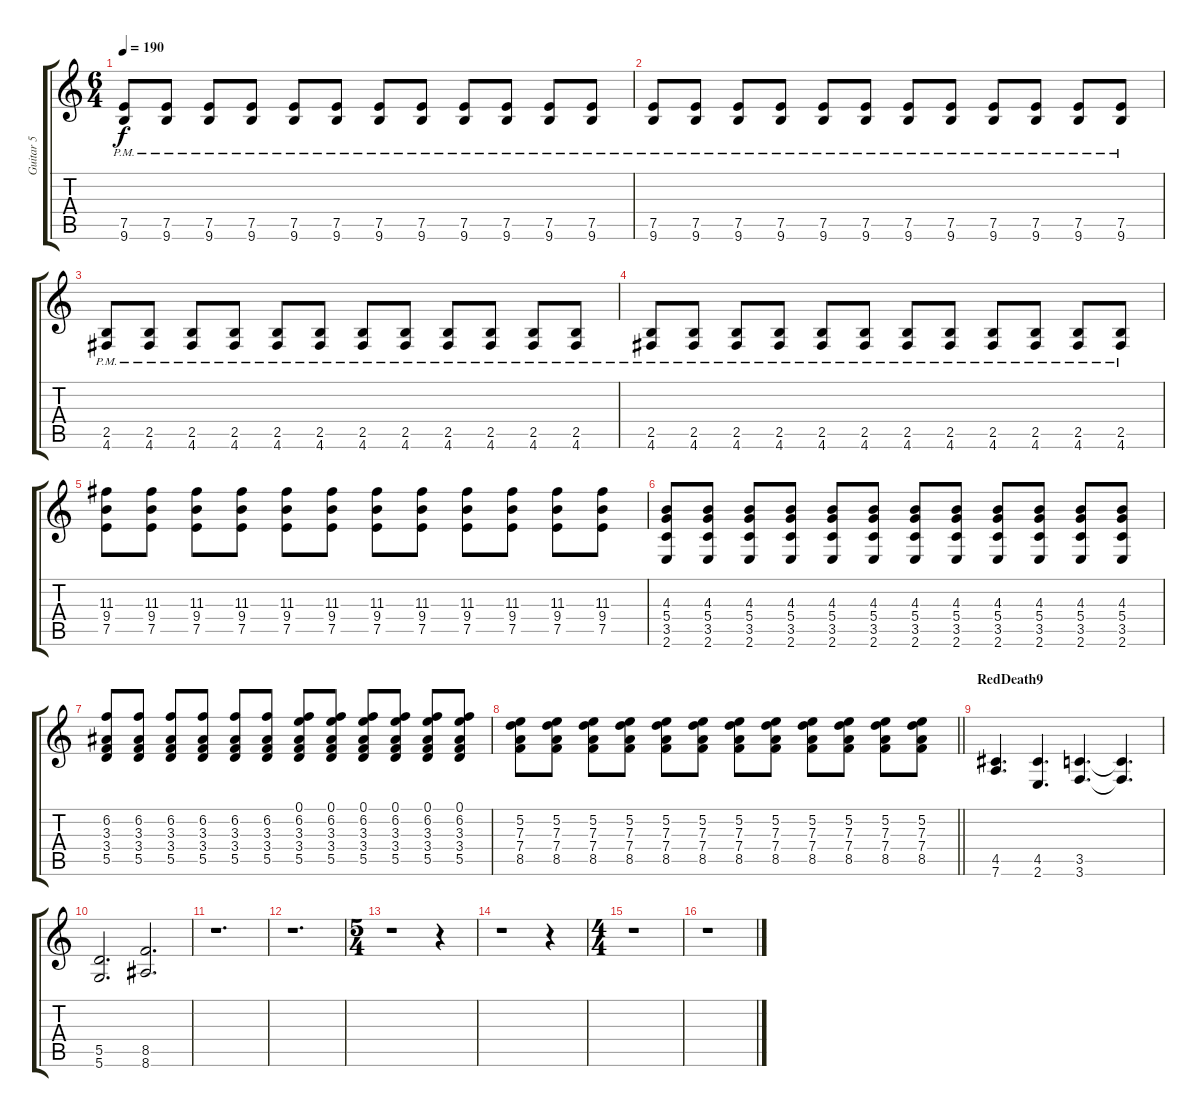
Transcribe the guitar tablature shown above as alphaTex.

\track ("Guitar 5" "Guitar 5") {instrument distortionguitar}
\staff {score tabs}
\tuning (E4 B3 G3 D3 A2 D2) {hide}
\ts (6 4)
\tempo 190
\clef g2
\ks c
(7.5{pm} 9.6{pm}).8{dy f} (7.5{pm} 9.6{pm}).8 (7.5{pm} 9.6{pm}).8 (7.5{pm} 9.6{pm}).8 (7.5{pm} 9.6{pm}).8 (7.5{pm} 9.6{pm}).8 (7.5{pm} 9.6{pm}).8 (7.5{pm} 9.6{pm}).8 (7.5{pm} 9.6{pm}).8 (7.5{pm} 9.6{pm}).8 (7.5{pm} 9.6{pm}).8 (7.5{pm} 9.6{pm}).8 |
(7.5{pm} 9.6{pm}).8 (7.5{pm} 9.6{pm}).8 (7.5{pm} 9.6{pm}).8 (7.5{pm} 9.6{pm}).8 (7.5{pm} 9.6{pm}).8 (7.5{pm} 9.6{pm}).8 (7.5{pm} 9.6{pm}).8 (7.5{pm} 9.6{pm}).8 (7.5{pm} 9.6{pm}).8 (7.5{pm} 9.6{pm}).8 (7.5{pm} 9.6{pm}).8 (7.5{pm} 9.6{pm}).8 |
(2.5{pm} 4.6{pm}).8 (2.5{pm} 4.6{pm}).8 (2.5{pm} 4.6{pm}).8 (2.5{pm} 4.6{pm}).8 (2.5{pm} 4.6{pm}).8 (2.5{pm} 4.6{pm}).8 (2.5{pm} 4.6{pm}).8 (2.5{pm} 4.6{pm}).8 (2.5{pm} 4.6{pm}).8 (2.5{pm} 4.6{pm}).8 (2.5{pm} 4.6{pm}).8 (2.5{pm} 4.6{pm}).8 |
(2.5{pm} 4.6{pm}).8 (2.5{pm} 4.6{pm}).8 (2.5{pm} 4.6{pm}).8 (2.5{pm} 4.6{pm}).8 (2.5{pm} 4.6{pm}).8 (2.5{pm} 4.6{pm}).8 (2.5{pm} 4.6{pm}).8 (2.5{pm} 4.6{pm}).8 (2.5{pm} 4.6{pm}).8 (2.5{pm} 4.6{pm}).8 (2.5{pm} 4.6{pm}).8 (2.5{pm} 4.6{pm}).8 |
(11.3 9.4 7.5).8 (11.3 9.4 7.5).8 (11.3 9.4 7.5).8 (11.3 9.4 7.5).8 (11.3 9.4 7.5).8 (11.3 9.4 7.5).8 (11.3 9.4 7.5).8 (11.3 9.4 7.5).8 (11.3 9.4 7.5).8 (11.3 9.4 7.5).8 (11.3 9.4 7.5).8 (11.3 9.4 7.5).8 |
(4.3 5.4 3.5 2.6).8 (4.3 5.4 3.5 2.6).8 (4.3 5.4 3.5 2.6).8 (4.3 5.4 3.5 2.6).8 (4.3 5.4 3.5 2.6).8 (4.3 5.4 3.5 2.6).8 (4.3 5.4 3.5 2.6).8 (4.3 5.4 3.5 2.6).8 (4.3 5.4 3.5 2.6).8 (4.3 5.4 3.5 2.6).8 (4.3 5.4 3.5 2.6).8 (4.3 5.4 3.5 2.6).8 |
(6.2 3.3 3.4 5.5).8 (6.2 3.3 3.4 5.5).8 (6.2 3.3 3.4 5.5).8 (6.2 3.3 3.4 5.5).8 (6.2 3.3 3.4 5.5).8 (6.2 3.3 3.4 5.5).8 (0.1 6.2 3.3 3.4 5.5).8 (0.1 6.2 3.3 3.4 5.5).8 (0.1 6.2 3.3 3.4 5.5).8 (0.1 6.2 3.3 3.4 5.5).8 (0.1 6.2 3.3 3.4 5.5).8 (0.1 6.2 3.3 3.4 5.5).8 |
\barLineRight lightlight
(5.2 7.3 7.4 8.5).8 (5.2 7.3 7.4 8.5).8 (5.2 7.3 7.4 8.5).8 (5.2 7.3 7.4 8.5).8 (5.2 7.3 7.4 8.5).8 (5.2 7.3 7.4 8.5).8 (5.2 7.3 7.4 8.5).8 (5.2 7.3 7.4 8.5).8 (5.2 7.3 7.4 8.5).8 (5.2 7.3 7.4 8.5).8 (5.2 7.3 7.4 8.5).8 (5.2 7.3 7.4 8.5).8 |
\section ("" "RedDeath9")
(4.5 7.6).4{d} (4.5 2.6).4{d} (3.5 3.6).4{d} (3.5{t} 3.6{t}).4{d} |
(5.5 5.6).2{d} (8.5 8.6).2{d} |
r.1{d} |
r.1{d} |
\ts (5 4)
r.1 r.4 |
r.1 r.4 |
\ts (4 4)
r.1 |
r.1
